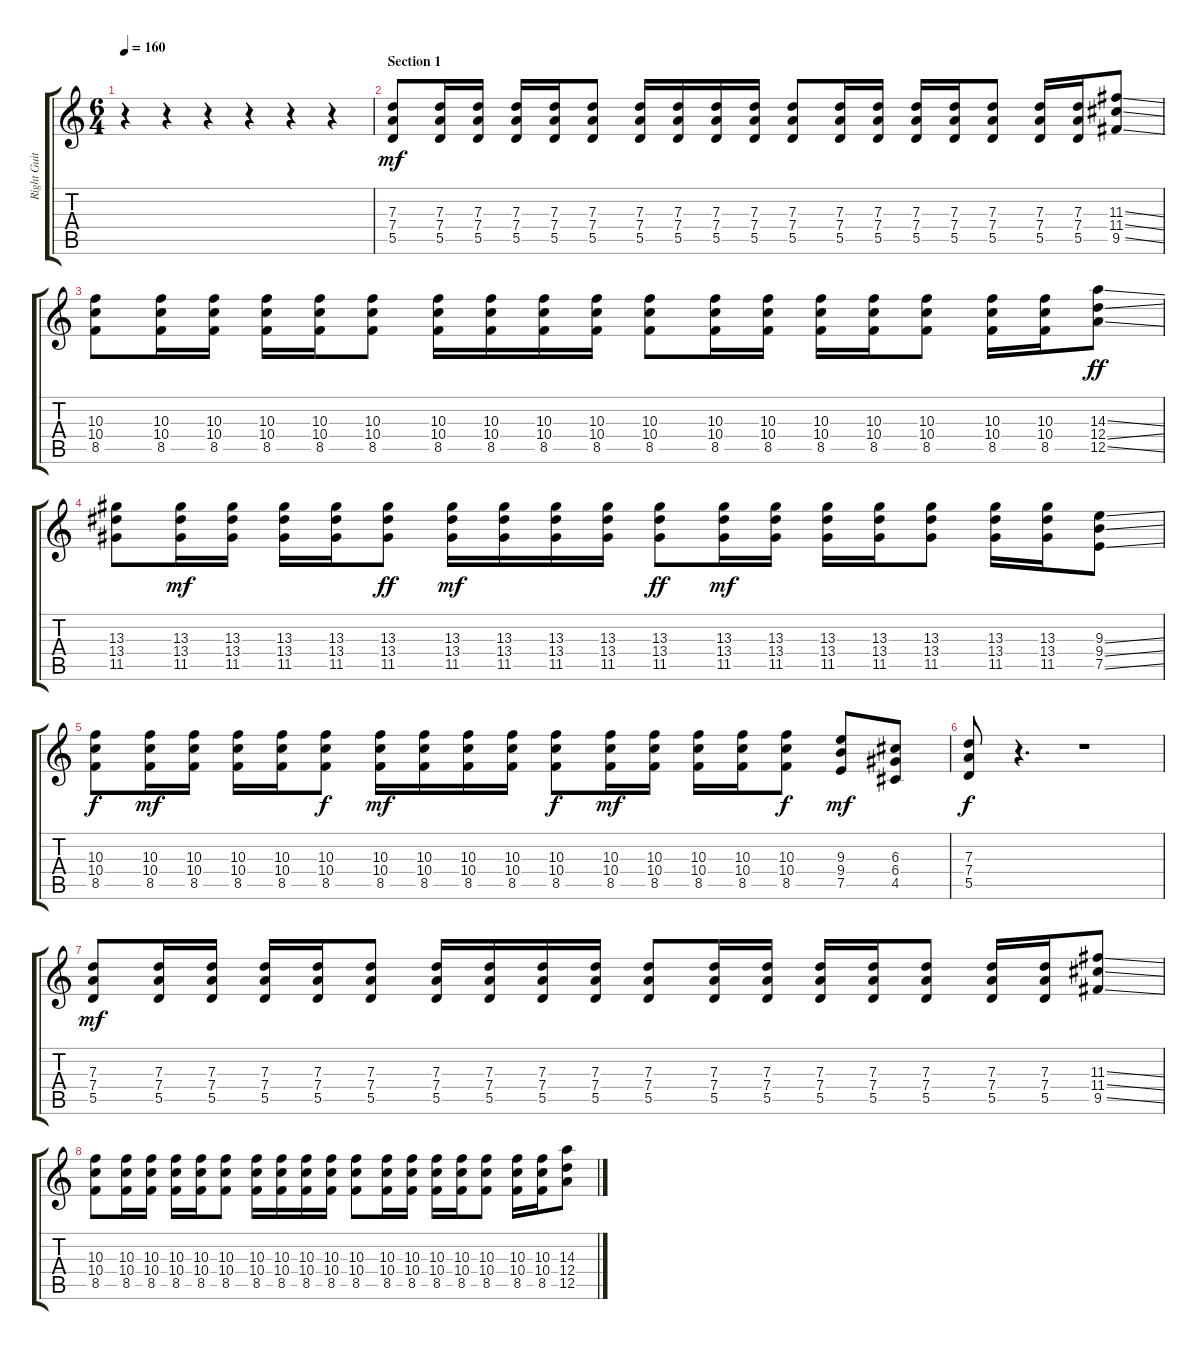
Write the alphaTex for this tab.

\track ("Right Guitar" "Right Guit") {instrument overdrivenguitar}
\staff {score tabs}
\tuning (E4 B3 G3 D3 A2 E2) {hide}
\ts (6 4)
\tempo 160
\clef g2
\ks c
r.4{dy mf instrument overdrivenguitar} r.4 r.4 r.4 r.4 r.4 |
\section ("" "Section 1")
(7.3 7.4 5.5).8{volume 11} (7.3 7.4 5.5).16 (7.3 7.4 5.5).16 (7.3 7.4 5.5).16 (7.3 7.4 5.5).16 (7.3 7.4 5.5).8 (7.3 7.4 5.5).16 (7.3 7.4 5.5).16 (7.3 7.4 5.5).16 (7.3 7.4 5.5).16 (7.3 7.4 5.5).8 (7.3 7.4 5.5).16 (7.3 7.4 5.5).16 (7.3 7.4 5.5).16 (7.3 7.4 5.5).16 (7.3 7.4 5.5).8 (7.3 7.4 5.5).16 (7.3 7.4 5.5).16 (11.3{ss} 11.4{ss} 9.5{ss}).8 |
(10.3 10.4 8.5).8 (10.3 10.4 8.5).16 (10.3 10.4 8.5).16 (10.3 10.4 8.5).16 (10.3 10.4 8.5).16 (10.3 10.4 8.5).8 (10.3 10.4 8.5).16 (10.3 10.4 8.5).16 (10.3 10.4 8.5).16 (10.3 10.4 8.5).16 (10.3 10.4 8.5).8 (10.3 10.4 8.5).16 (10.3 10.4 8.5).16 (10.3 10.4 8.5).16 (10.3 10.4 8.5).16 (10.3 10.4 8.5).8 (10.3 10.4 8.5).16 (10.3 10.4 8.5).16 (14.3{ss} 12.4{ss} 12.5{ss}).8{dy ff} |
(13.3 13.4 11.5).8 (13.3 13.4 11.5).16{dy mf} (13.3 13.4 11.5).16 (13.3 13.4 11.5).16 (13.3 13.4 11.5).16 (13.3 13.4 11.5).8{dy ff} (13.3 13.4 11.5).16{dy mf} (13.3 13.4 11.5).16 (13.3 13.4 11.5).16 (13.3 13.4 11.5).16 (13.3 13.4 11.5).8{dy ff} (13.3 13.4 11.5).16{dy mf} (13.3 13.4 11.5).16 (13.3 13.4 11.5).16 (13.3 13.4 11.5).16 (13.3 13.4 11.5).8 (13.3 13.4 11.5).16 (13.3 13.4 11.5).16 (9.3{ss} 9.4{ss} 7.5{ss}).8 |
(10.3 10.4 8.5).8{dy f} (10.3 10.4 8.5).16{dy mf} (10.3 10.4 8.5).16 (10.3 10.4 8.5).16 (10.3 10.4 8.5).16 (10.3 10.4 8.5).8{dy f} (10.3 10.4 8.5).16{dy mf} (10.3 10.4 8.5).16 (10.3 10.4 8.5).16 (10.3 10.4 8.5).16 (10.3 10.4 8.5).8{dy f} (10.3 10.4 8.5).16{dy mf} (10.3 10.4 8.5).16 (10.3 10.4 8.5).16 (10.3 10.4 8.5).16 (10.3 10.4 8.5).8{dy f} (9.3 9.4 7.5).8{dy mf} (6.3 6.4 4.5).8 |
(7.3 7.4 5.5).8{dy f} r.4{d} r.1 |
(7.3 7.4 5.5).8{dy mf} (7.3 7.4 5.5).16 (7.3 7.4 5.5).16 (7.3 7.4 5.5).16 (7.3 7.4 5.5).16 (7.3 7.4 5.5).8 (7.3 7.4 5.5).16 (7.3 7.4 5.5).16 (7.3 7.4 5.5).16 (7.3 7.4 5.5).16 (7.3 7.4 5.5).8 (7.3 7.4 5.5).16 (7.3 7.4 5.5).16 (7.3 7.4 5.5).16 (7.3 7.4 5.5).16 (7.3 7.4 5.5).8 (7.3 7.4 5.5).16 (7.3 7.4 5.5).16 (11.3{ss} 11.4{ss} 9.5{ss}).8 |
(10.3 10.4 8.5).8 (10.3 10.4 8.5).16 (10.3 10.4 8.5).16 (10.3 10.4 8.5).16 (10.3 10.4 8.5).16 (10.3 10.4 8.5).8 (10.3 10.4 8.5).16 (10.3 10.4 8.5).16 (10.3 10.4 8.5).16 (10.3 10.4 8.5).16 (10.3 10.4 8.5).8 (10.3 10.4 8.5).16 (10.3 10.4 8.5).16 (10.3 10.4 8.5).16 (10.3 10.4 8.5).16 (10.3 10.4 8.5).8 (10.3 10.4 8.5).16 (10.3 10.4 8.5).16 (14.3{ss} 12.4{ss} 12.5{ss}).8
